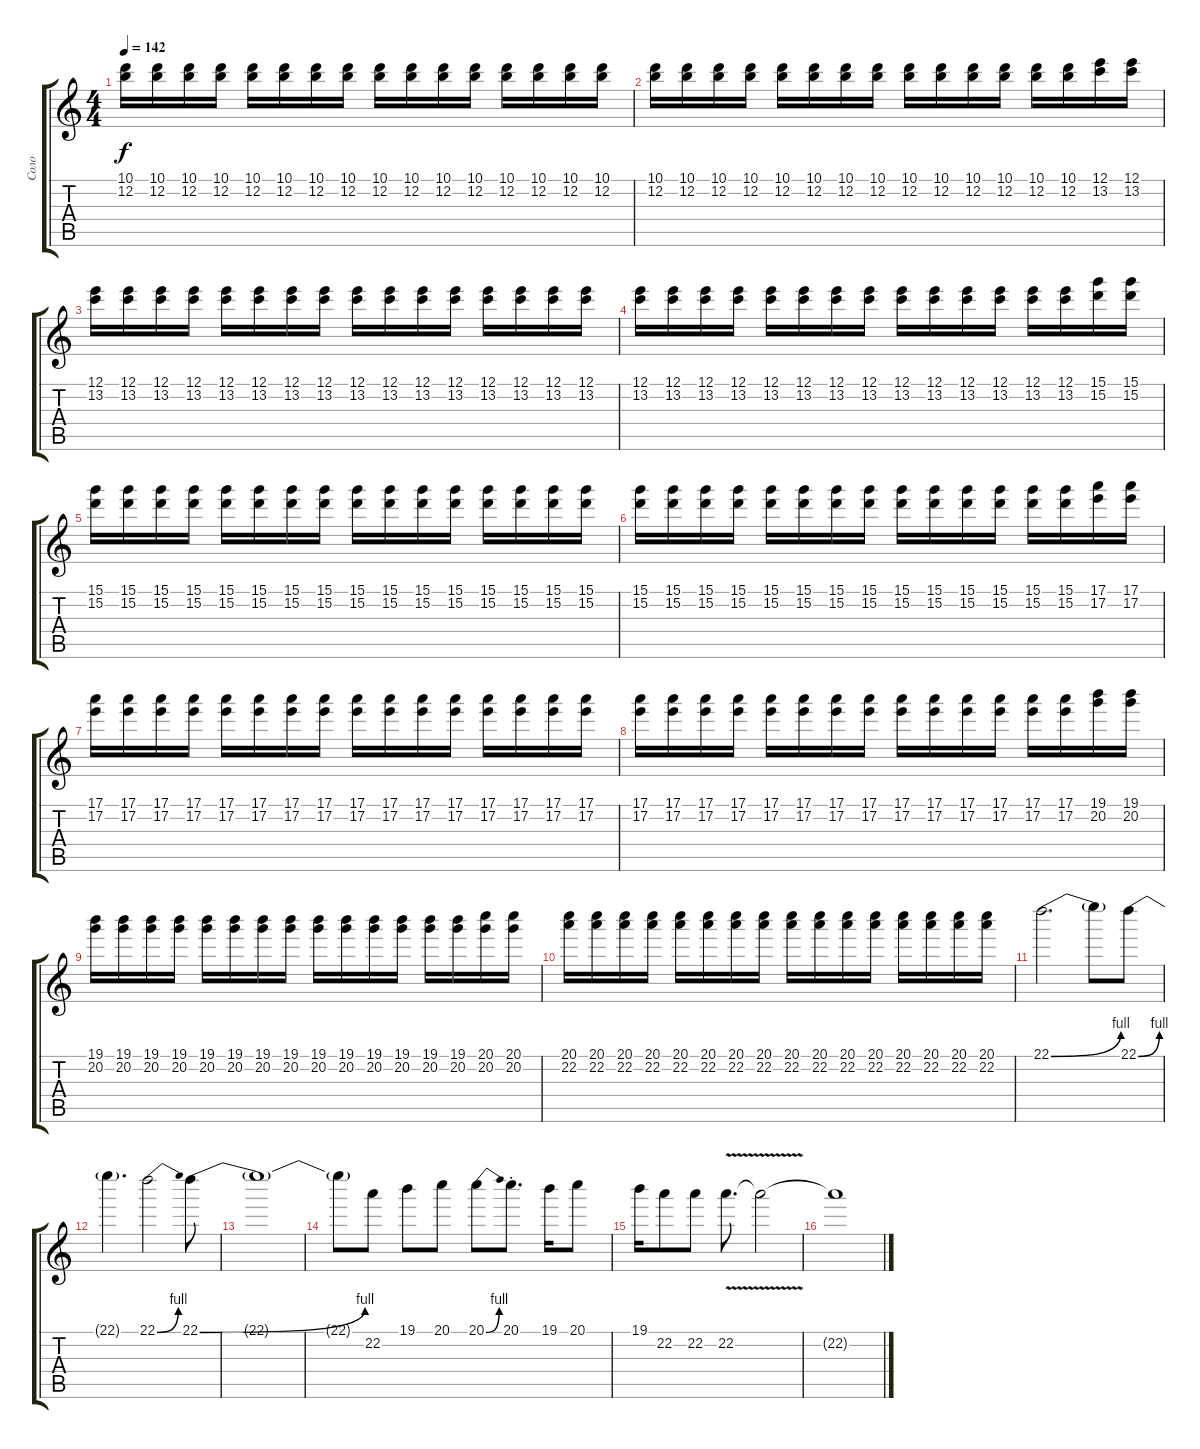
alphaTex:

\track ("Соло" "Соло") {instrument acousticguitarsteel}
\staff {score tabs}
\tuning (E4 B3 G3 D3 A2 E2) {hide}
\ts (4 4)
\tempo 142
\clef g2
\ks c
(10.1 12.2).16{dy f} (10.1 12.2).16 (10.1 12.2).16 (10.1 12.2).16 (10.1 12.2).16 (10.1 12.2).16 (10.1 12.2).16 (10.1 12.2).16 (10.1 12.2).16 (10.1 12.2).16 (10.1 12.2).16 (10.1 12.2).16 (10.1 12.2).16 (10.1 12.2).16 (10.1 12.2).16 (10.1 12.2).16 |
(10.1 12.2).16 (10.1 12.2).16 (10.1 12.2).16 (10.1 12.2).16 (10.1 12.2).16 (10.1 12.2).16 (10.1 12.2).16 (10.1 12.2).16 (10.1 12.2).16 (10.1 12.2).16 (10.1 12.2).16 (10.1 12.2).16 (10.1 12.2).16 (10.1 12.2).16 (12.1 13.2).16 (12.1 13.2).16 |
(12.1 13.2).16 (12.1 13.2).16 (12.1 13.2).16 (12.1 13.2).16 (12.1 13.2).16 (12.1 13.2).16 (12.1 13.2).16 (12.1 13.2).16 (12.1 13.2).16 (12.1 13.2).16 (12.1 13.2).16 (12.1 13.2).16 (12.1 13.2).16 (12.1 13.2).16 (12.1 13.2).16 (12.1 13.2).16 |
(12.1 13.2).16 (12.1 13.2).16 (12.1 13.2).16 (12.1 13.2).16 (12.1 13.2).16 (12.1 13.2).16 (12.1 13.2).16 (12.1 13.2).16 (12.1 13.2).16 (12.1 13.2).16 (12.1 13.2).16 (12.1 13.2).16 (12.1 13.2).16 (12.1 13.2).16 (15.1 15.2).16 (15.1 15.2).16 |
(15.1 15.2).16{volume 10} (15.1 15.2).16 (15.1 15.2).16 (15.1 15.2).16 (15.1 15.2).16 (15.1 15.2).16 (15.1 15.2).16 (15.1 15.2).16 (15.1 15.2).16 (15.1 15.2).16 (15.1 15.2).16 (15.1 15.2).16 (15.1 15.2).16 (15.1 15.2).16 (15.1 15.2).16 (15.1 15.2).16 |
(15.1 15.2).16 (15.1 15.2).16 (15.1 15.2).16 (15.1 15.2).16 (15.1 15.2).16 (15.1 15.2).16 (15.1 15.2).16 (15.1 15.2).16 (15.1 15.2).16 (15.1 15.2).16 (15.1 15.2).16 (15.1 15.2).16 (15.1 15.2).16 (15.1 15.2).16 (17.1 17.2).16 (17.1 17.2).16 |
(17.1 17.2).16 (17.1 17.2).16 (17.1 17.2).16 (17.1 17.2).16 (17.1 17.2).16 (17.1 17.2).16 (17.1 17.2).16 (17.1 17.2).16 (17.1 17.2).16 (17.1 17.2).16 (17.1 17.2).16 (17.1 17.2).16 (17.1 17.2).16 (17.1 17.2).16 (17.1 17.2).16 (17.1 17.2).16 |
(17.1 17.2).16 (17.1 17.2).16 (17.1 17.2).16 (17.1 17.2).16 (17.1 17.2).16 (17.1 17.2).16 (17.1 17.2).16 (17.1 17.2).16 (17.1 17.2).16 (17.1 17.2).16 (17.1 17.2).16 (17.1 17.2).16 (17.1 17.2).16 (17.1 17.2).16 (19.1 20.2).16 (19.1 20.2).16 |
(19.1 20.2).16{volume 6} (19.1 20.2).16 (19.1 20.2).16 (19.1 20.2).16 (19.1 20.2).16 (19.1 20.2).16 (19.1 20.2).16 (19.1 20.2).16 (19.1 20.2).16 (19.1 20.2).16 (19.1 20.2).16 (19.1 20.2).16 (19.1 20.2).16 (19.1 20.2).16 (20.1 20.2).16 (20.1 20.2).16 |
(20.1 22.2).16 (20.1 22.2).16 (20.1 22.2).16 (20.1 22.2).16 (20.1 22.2).16 (20.1 22.2).16 (20.1 22.2).16 (20.1 22.2).16 (20.1 22.2).16 (20.1 22.2).16 (20.1 22.2).16 (20.1 22.2).16 (20.1 22.2).16 (20.1 22.2).16 (20.1 22.2).16 (20.1 22.2).16 |
22.1{be (bend 0 0 60 4)}.2{d} 22.1{t}.8 22.1{be (bend 0 0 60 4)}.8 |
22.1{t}.4{d} 22.1{be (bend 0 0 60 4)}.2 22.1{be (bend 0 0 60 4)}.8 |
22.1{t}.1{volume 0} |
22.1{t}.8 22.2.8 19.1.8 20.1.8 20.1{be (bend 0 0 60 4)}.8 20.1{st}.8{d} 19.1.16 20.1.8 |
19.1.16 22.2.8 22.2.8 22.2{v}.8{d} 22.2{t}.2 |
22.2{t}.1
